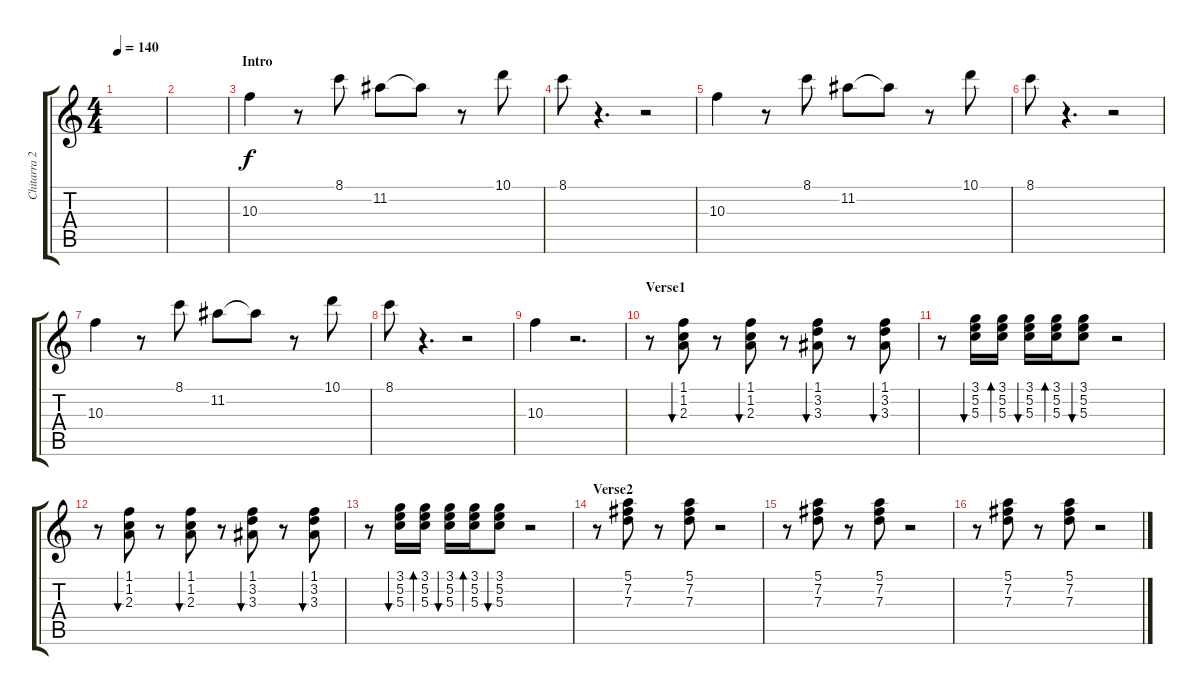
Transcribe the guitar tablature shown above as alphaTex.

\track ("Chitarra 2" "Chitarra 2") {instrument distortionguitar}
\staff {score tabs}
\tuning (E4 B3 G3 D3 A2 E2) {hide}
\ts (4 4)
\tempo 140
\clef g2
\ks c
|
|
\section ("" "Intro")
10.3.4 r.8 8.1.8 11.2.8 11.2{t}.8 r.8 10.1.8 |
8.1.8 r.4{d} r.2 |
10.3.4 r.8 8.1.8 11.2.8 11.2{t}.8 r.8 10.1.8 |
8.1.8 r.4{d} r.2 |
10.3.4 r.8 8.1.8 11.2.8 11.2{t}.8 r.8 10.1.8 |
8.1.8 r.4{d} r.2 |
10.3.4 r.2{d} |
\section ("" "Verse1 ")
r.8{instrument electricguitarclean} (1.1 1.2 2.3).8{bu 30} r.8 (1.1 1.2 2.3).8{bu 30} r.8 (1.1 3.2 3.3).8{bu 30} r.8 (1.1 3.2 3.3).8{bu 30} |
r.8 (3.1 5.2 5.3).16{bu 30} (3.1 5.2 5.3).16{bd 30} (3.1 5.2 5.3).16{bu 30} (3.1 5.2 5.3).16{bd 30} (3.1 5.2 5.3).8{bu 30} r.2 |
r.8{instrument electricguitarclean} (1.1 1.2 2.3).8{bu 30} r.8 (1.1 1.2 2.3).8{bu 30} r.8 (1.1 3.2 3.3).8{bu 30} r.8 (1.1 3.2 3.3).8{bu 30} |
r.8 (3.1 5.2 5.3).16{bu 30} (3.1 5.2 5.3).16{bd 30} (3.1 5.2 5.3).16{bu 30} (3.1 5.2 5.3).16{bd 30} (3.1 5.2 5.3).8{bu 30} r.2 |
\section ("" "Verse2")
r.8 (5.1 7.2 7.3).8 r.8 (5.1 7.2 7.3).8 r.2 |
r.8 (5.1 7.2 7.3).8 r.8 (5.1 7.2 7.3).8 r.2 |
r.8 (5.1 7.2 7.3).8 r.8 (5.1 7.2 7.3).8 r.2
